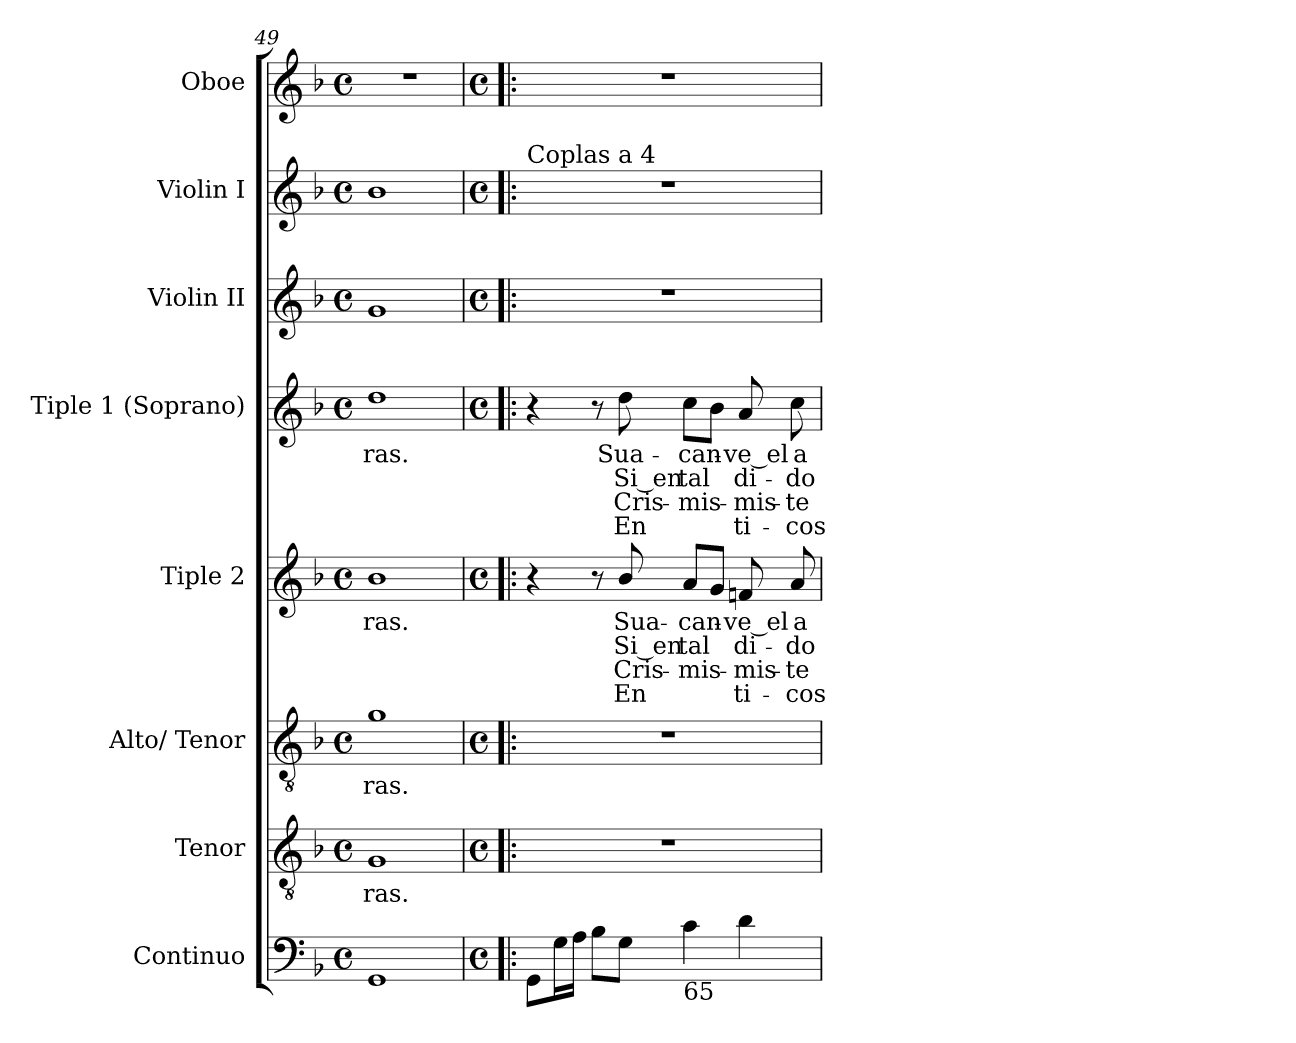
**kern	**kern	**text	**kern	**text	**kern	**text	**text	**text	**text	**kern	**text	**text	**text	**text	**kern	**kern	**kern
*part8	*part7	*part7	*part6	*part6	*part5	*part5	*part5	*part5	*part5	*part4	*part4	*part4	*part4	*part4	*part3	*part2	*part1
*staff8	*staff7	*staff7	*staff6	*staff6	*staff5	*staff5	*staff5	*staff5	*staff5	*staff4	*staff4	*staff4	*staff4	*staff4	*staff3	*staff2	*staff1
*I"Continuo	*I"Tenor	*	*I"Alto/ Tenor	*	*I"Tiple 2	*	*	*	*	*I"Tiple  1 (Soprano)	*	*	*	*	*I"Violin II	*I"Violin I	*I"Oboe
*I'Cont.	*I'T.	*	*I'A.	*	*	*	*	*	*	*I'S1.	*	*	*	*	*I'Vln. II	*I'Vln. I	*I'Ob.
*clefF4	*clefGv2	*	*clefGv2	*	*clefG2	*	*	*	*	*clefG2	*	*	*	*	*clefG2	*clefG2	*clefG2
*	*ITrd7c12	*	*ITrd7c12	*	*	*	*	*	*	*	*	*	*	*	*	*	*
*k[b-]	*k[b-]	*	*k[b-]	*	*k[b-]	*	*	*	*	*k[b-]	*	*	*	*	*k[b-]	*k[b-]	*k[b-]
*F:	*F:	*	*F:	*	*F:	*	*	*	*	*F:	*	*	*	*	*F:	*F:	*F:
*M4/4	*M4/4	*	*M4/4	*	*M4/4	*	*	*	*	*M4/4	*	*	*	*	*M4/4	*M4/4	*M4/4
*met(c)	*met(c)	*	*met(c)	*	*met(c)	*	*	*	*	*met(c)	*	*	*	*	*met(c)	*met(c)	*met(c)
=49	=49	=49	=49	=49	=49	=49	=49	=49	=49	=49	=49	=49	=49	=49	=49	=49	=49
!	!	!LO:LY:b:color=#000000	!	!	!	!	!	!	!	!	!	!	!	!	!	!	!
!	!	!	!	!LO:LY:b:color=#000000	!	!	!	!	!	!	!	!	!	!	!	!	!
!	!	!	!	!	!	!LO:LY:b:color=#000000	!	!	!	!	!	!	!	!	!	!	!
!	!	!	!	!	!	!	!	!	!	!	!LO:LY:b:color=#000000	!	!	!	!	!	!
1GGi	1GGi	-ras.	1Gi	-ras.	1b-i	-ras.	.	.	.	1ddi	-ras.	.	.	.	1gi	1b-i	1r
!!LO:PB:g=z
=50!|:	=50!|:	=50!|:	=50!|:	=50!|:	=50!|:	=50!|:	=50!|:	=50!|:	=50!|:	=50!|:	=50!|:	=50!|:	=50!|:	=50!|:	=50!|:	=50!|:	=50!|:
*M4/4	*M4/4	*	*M4/4	*	*M4/4	*	*	*	*	*M4/4	*	*	*	*	*M4/4	*M4/4	*M4/4
*met(c)	*met(c)	*	*met(c)	*	*met(c)	*	*	*	*	*met(c)	*	*	*	*	*met(c)	*met(c)	*met(c)
!	!	!	!	!	!	!	!	!	!	!	!	!	!	!	!	!LO:TX:a:t=Coplas a 4	!
8GGi\L	1r	.	1r	.	4r	.	.	.	.	4r	.	.	.	.	1r	1r	1r
16Gi\L	.	.	.	.	.	.	.	.	.	.	.	.	.	.	.	.	.
16Ai\JJ	.	.	.	.	.	.	.	.	.	.	.	.	.	.	.	.	.
8B-i\L	.	.	.	.	8r	.	.	.	.	8r	.	.	.	.	.	.	.
!	!	!	!	!	!	!LO:LY:b:color=#000000	!LO:LY:b:color=#000000	!LO:LY:b:color=#000000	!LO:LY:b:color=#000000	!	!	!	!	!	!	!	!
!	!	!	!	!	!	!	!	!	!	!	!LO:LY:b:color=#000000	!LO:LY:b:color=#000000	!LO:LY:b:color=#000000	!LO:LY:b:color=#000000	!	!	!
8Gi\J	.	.	.	.	8b-i/	Sua-	Si_en	Cris-	En	8ddi\	Sua-	Si_en	Cris-	En	.	.	.
!	!	!	!	!	!	!LO:LY:b:color=#000000	!LO:LY:b:color=#000000	!LO:LY:b:color=#000000	!	!	!	!	!	!	!	!	!
!LO:TX:b:t=65	!	!	!	!	!	!	!	!	!	!	!	!	!	!	!	!	!
!	!	!	!	!	!	!	!	!	!	!	!LO:LY:b:color=#000000	!LO:LY:b:color=#000000	!LO:LY:b:color=#000000	!	!	!	!
4ci\	.	.	.	.	8ai/L	can-	-tal	mis-	.	8cci\L	can-	-tal	mis-	.	.	.	.
.	.	.	.	.	8gi/J	.	.	.	.	8b-i\J	.	.	.	.	.	.	.
!	!	!	!	!	!	!LO:LY:b:color=#000000	!LO:LY:b:color=#000000	!LO:LY:b:color=#000000	!LO:LY:b:color=#000000	!	!	!	!	!	!	!	!
!	!	!	!	!	!	!	!	!	!	!	!LO:LY:b:color=#000000	!LO:LY:b:color=#000000	!LO:LY:b:color=#000000	!LO:LY:b:color=#000000	!	!	!
4di\	.	.	.	.	8fni/	-ve_el	-di-	mis-	-ti-	8ai/	-ve_el	-di-	mis-	-ti-	.	.	.
!	!	!	!	!	!	!LO:LY:b:color=#000000	!LO:LY:b:color=#000000	!LO:LY:b:color=#000000	!LO:LY:b:color=#000000	!	!	!	!	!	!	!	!
!	!	!	!	!	!	!	!	!	!	!	!LO:LY:b:color=#000000	!LO:LY:b:color=#000000	!LO:LY:b:color=#000000	!LO:LY:b:color=#000000	!	!	!
.	.	.	.	.	8ai/	a-	-do	-te-	-cos	8cci\	a-	-do	-te-	-cos	.	.	.
=	=	=	=	=	=	=	=	=	=	=	=	=	=	=	=	=	=
*-	*-	*-	*-	*-	*-	*-	*-	*-	*-	*-	*-	*-	*-	*-	*-	*-	*-
